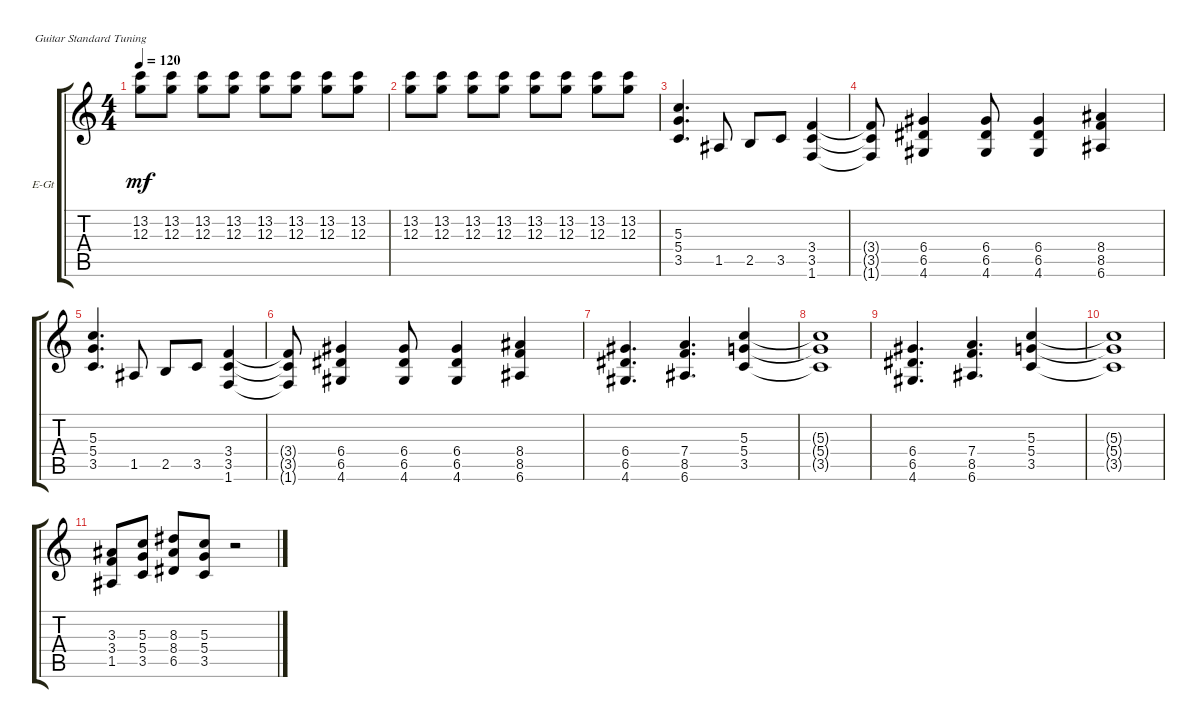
\defaultSystemsLayout 4
\bracketExtendMode groupsimilarinstruments
\firstSystemTrackNameOrientation horizontal
\otherSystemsTrackNameOrientation horizontal
\track ("Ритм" "E-Gt") {instrument electricguitarclean}
\staff {score tabs}
\tuning (E4 B3 G3 D3 A2 E2)
\ts (4 4)
\tempo 120
\clef g2
\ks c
(13.2 12.3).8{dy mf} (12.3 13.2).8 (13.2 12.3).8 (12.3 13.2).8 (13.2 12.3).8 (12.3 13.2).8 (13.2 12.3).8 (12.3 13.2).8 |
(13.2 12.3).8 (12.3 13.2).8 (13.2 12.3).8 (12.3 13.2).8 (13.2 12.3).8 (12.3 13.2).8 (13.2 12.3).8 (12.3 13.2).8 |
(3.5 5.4 5.3).4{d} 1.5.8 2.5.8 3.5.8 (1.6 3.5 3.4).4 |
(1.6{t} 3.5{t} 3.4{t}).8 (6.4 6.5 4.6).4 (4.6 6.5 6.4).8 (6.4 6.5 4.6).4 (6.6 8.5 8.4).4 |
(3.5 5.4 5.3).4{d} 1.5.8 2.5.8 3.5.8 (1.6 3.5 3.4).4 |
(1.6{t} 3.5{t} 3.4{t}).8 (6.4 6.5 4.6).4 (4.6 6.5 6.4).8 (6.4 6.5 4.6).4 (6.6 8.5 8.4).4 |
(4.6 6.5 6.4).4{d} (7.4 8.5 6.6).4{d} (3.5 5.4 5.3).4 |
(5.3{t} 5.4{t} 3.5{t}).1 |
(4.6 6.5 6.4).4{d} (7.4 8.5 6.6).4{d} (3.5 5.4 5.3).4 |
(5.3{t} 5.4{t} 3.5{t}).1 |
(1.5 3.4 3.3).8 (5.3 5.4 3.5).8 (6.5 8.4 8.3).8 (5.3 5.4 3.5).8 r.2
